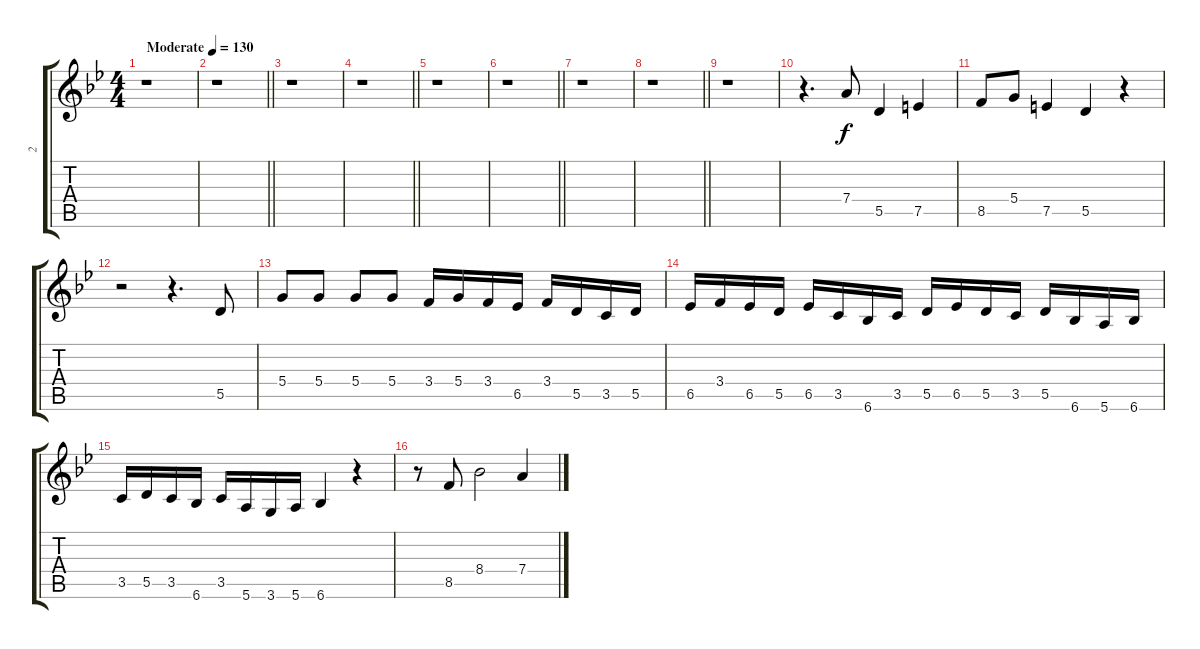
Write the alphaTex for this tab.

\track ("2" "2") {instrument distortionguitar}
\staff {score tabs}
\tuning (E4 B3 G3 D3 A2 E2) {hide}
\ts (4 4)
\tempo (130 "Moderate")
\clef g2
\ks gminor
r.1{dy f instrument distortionguitar} |
\barLineRight lightlight
r.1 |
r.1 |
\barLineRight lightlight
r.1 |
r.1 |
\barLineRight lightlight
r.1 |
r.1 |
\barLineRight lightlight
r.1 |
r.1 |
r.4{d} 7.4.8 5.5.4 7.5.4 |
8.5.8 5.4.8 7.5.4 5.5.4 r.4 |
r.2 r.4{d} 5.5.8 |
5.4.8 5.4.8 5.4.8 5.4.8 3.4.16 5.4.16 3.4.16 6.5.16 3.4.16 5.5.16 3.5.16 5.5.16 |
6.5.16 3.4.16 6.5.16 5.5.16 6.5.16 3.5.16 6.6.16 3.5.16 5.5.16 6.5.16 5.5.16 3.5.16 5.5.16 6.6.16 5.6.16 6.6.16 |
3.5.16 5.5.16 3.5.16 6.6.16 3.5.16 5.6.16 3.6.16 5.6.16 6.6.4 r.4 |
r.8 8.5.8 8.4.2 7.4.4
